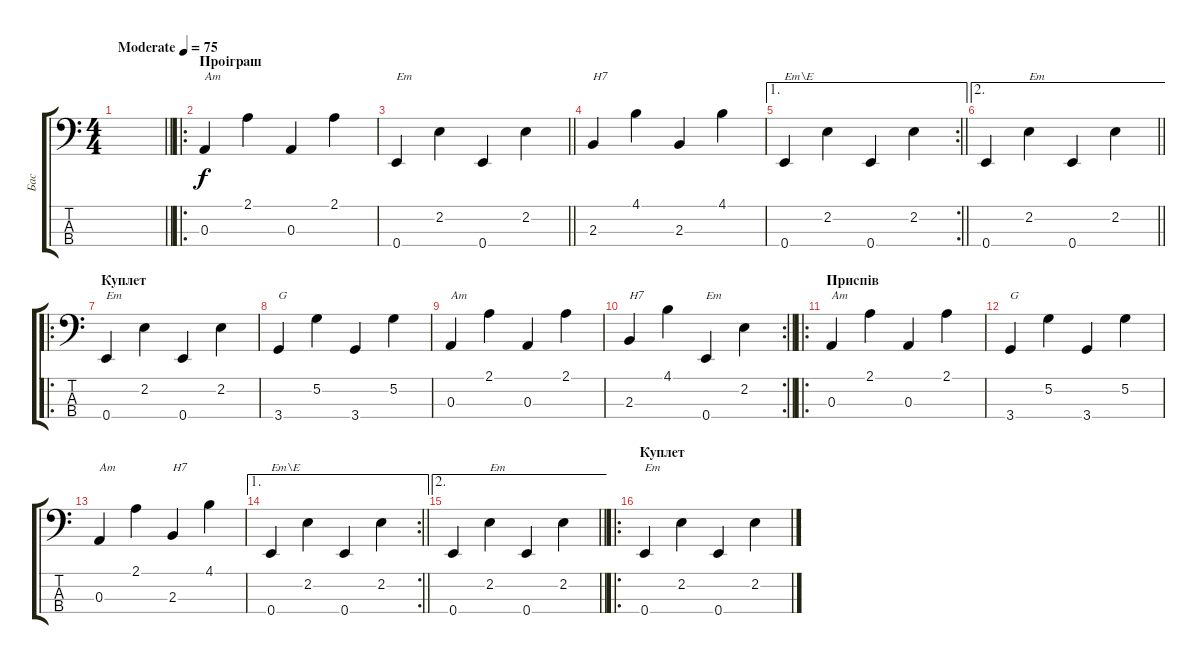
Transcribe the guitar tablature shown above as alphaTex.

\track ("Бас" "Бас") {instrument electricbassfinger}
\staff {score tabs}
\tuning (G2 D2 A1 E1) {hide}
\ts (4 4)
\tempo (75 "Moderate")
\clef f4
\barLineRight lightlight
\ks c
|
\ro
\section ("" "Проіграш")
0.3.4{txt "Am"} 2.1.4 0.3.4 2.1.4 |
\barLineRight lightlight
0.4.4{txt "Em"} 2.2.4 0.4.4 2.2.4 |
2.3.4{txt "H7"} 4.1.4 2.3.4 4.1.4 |
\ae 1
\rc 2
\barLineRight lightlight
0.4.4{txt "Em\\E"} 2.2.4 0.4.4 2.2.4 |
\ae 2
\barLineRight lightlight
0.4.4 2.2.4{txt "Em"} 0.4.4 2.2.4 |
\ro
\section ("" "Куплет")
0.4.4{txt "Em"} 2.2.4 0.4.4 2.2.4 |
3.4.4{txt "G"} 5.2.4 3.4.4 5.2.4 |
0.3.4{txt "Am"} 2.1.4 0.3.4 2.1.4 |
\rc 2
\barLineRight lightlight
2.3.4{txt "H7"} 4.1.4 0.4.4{txt "Em"} 2.2.4 |
\ro
\section ("" "Приспів")
0.3.4{txt "Am"} 2.1.4 0.3.4 2.1.4 |
3.4.4{txt "G"} 5.2.4 3.4.4 5.2.4 |
0.3.4{txt "Am"} 2.1.4 2.3.4{txt "H7"} 4.1.4 |
\ae 1
\rc 2
\barLineRight lightlight
0.4.4{txt "Em\\E"} 2.2.4 0.4.4 2.2.4 |
\ae 2
\barLineRight lightlight
0.4.4 2.2.4{txt "Em"} 0.4.4 2.2.4 |
\ro
\section ("" "Куплет")
0.4.4{txt "Em"} 2.2.4 0.4.4 2.2.4
